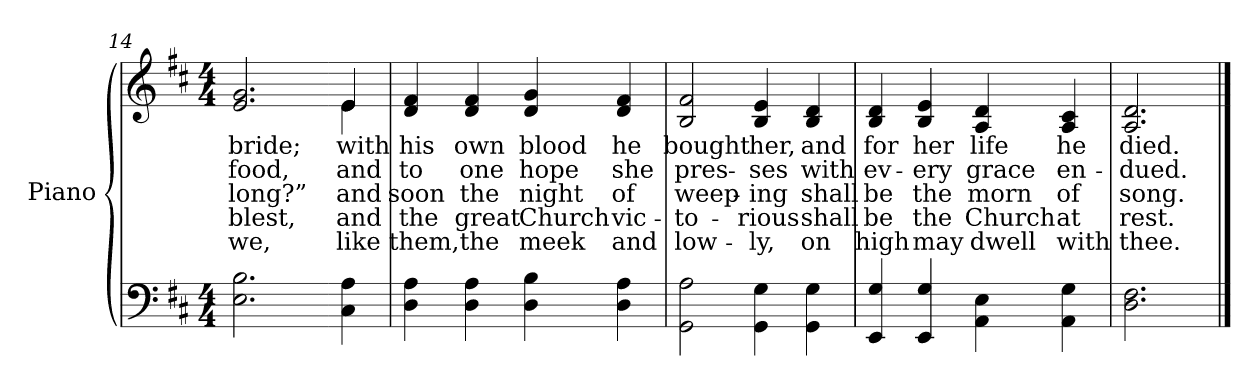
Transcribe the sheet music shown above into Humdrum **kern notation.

**kern	**kern	**text	**text	**text	**text	**text
*part2	*part1	*part1	*part1	*part1	*part1	*part1
*staff2	*staff1	*staff1	*staff1	*staff1	*staff1	*staff1
*I"Piano	*I"Piano	*	*	*	*	*
*I'Pno.	*I'Pno.	*	*	*	*	*
*clefF4	*clefG2	*	*	*	*	*
*k[f#c#]	*k[f#c#]	*	*	*	*	*
*D:	*D:	*	*	*	*	*
*M4/4	*M4/4	*	*	*	*	*
=14	=14	=14	=14	=14	=14	=14
!	!	!LO:LY:b:color=#000000	!LO:LY:b:color=#000000	!LO:LY:b:color=#000000	!LO:LY:b:color=#000000	!LO:LY:b:color=#000000
2.Ei\ 2.Bi	2.ei/ 2.gi	bride;	food,	long?”	blest,	we,
!!LO:LB:g=z
=15-	=15-	=15-	=15-	=15-	=15-	=15-
!	!	!LO:LY:b:color=#000000	!LO:LY:b:color=#000000	!LO:LY:b:color=#000000	!LO:LY:b:color=#000000	!LO:LY:b:color=#000000
*	*^	*	*	*	*	*
4C#i\ 4Ai	4ei/	4ei\	with	and	and	and	like
*	*v	*v	*	*	*	*	*
=16	=16	=16	=16	=16	=16	=16
*	*^	*	*	*	*	*
!	!	!	!LO:LY:b:color=#000000	!LO:LY:b:color=#000000	!LO:LY:b:color=#000000	!LO:LY:b:color=#000000	!LO:LY:b:color=#000000
*	*v	*v	*	*	*	*	*
4Di\ 4Ai	4di/ 4f#i	his	to	soon	the	them,
!	!	!LO:LY:b:color=#000000	!LO:LY:b:color=#000000	!LO:LY:b:color=#000000	!LO:LY:b:color=#000000	!LO:LY:b:color=#000000
4Di\ 4Ai	4di/ 4f#i	own	one	the	great	the
!	!	!LO:LY:b:color=#000000	!LO:LY:b:color=#000000	!LO:LY:b:color=#000000	!LO:LY:b:color=#000000	!LO:LY:b:color=#000000
4Di\ 4Bi	4di/ 4gi	blood	hope	night	Church	meek
!	!	!LO:LY:b:color=#000000	!LO:LY:b:color=#000000	!LO:LY:b:color=#000000	!LO:LY:b:color=#000000	!LO:LY:b:color=#000000
4Di\ 4Ai	4di/ 4f#i	he	she	of	vic-	-and
=17	=17	=17	=17	=17	=17	=17
!	!	!LO:LY:b:color=#000000	!LO:LY:b:color=#000000	!LO:LY:b:color=#000000	!LO:LY:b:color=#000000	!LO:LY:b:color=#000000
2GGi\ 2Ai	2Bi/ 2f#i	bought	pres-	weep-	-to-	-low-
!	!	!LO:LY:b:color=#000000	!LO:LY:b:color=#000000	!LO:LY:b:color=#000000	!LO:LY:b:color=#000000	!LO:LY:b:color=#000000
4GGi\ 4Gi	4Bi/ 4ei	her,	-ses	-ing	rious	ly,
!	!	!LO:LY:b:color=#000000	!LO:LY:b:color=#000000	!LO:LY:b:color=#000000	!LO:LY:b:color=#000000	!LO:LY:b:color=#000000
4GGi\ 4Gi	4Bi/ 4di	and	with	shall	shall	on
=18	=18	=18	=18	=18	=18	=18
!	!	!LO:LY:b:color=#000000	!LO:LY:b:color=#000000	!LO:LY:b:color=#000000	!LO:LY:b:color=#000000	!LO:LY:b:color=#000000
4EEi/ 4Gi	4Bi/ 4di	for	ev-	be	be	high
!	!	!LO:LY:b:color=#000000	!LO:LY:b:color=#000000	!LO:LY:b:color=#000000	!LO:LY:b:color=#000000	!LO:LY:b:color=#000000
4EEi/ 4Gi	4Bi/ 4ei	her	-ery	the	the	may
!	!	!LO:LY:b:color=#000000	!LO:LY:b:color=#000000	!LO:LY:b:color=#000000	!LO:LY:b:color=#000000	!LO:LY:b:color=#000000
4AAi\ 4Ei	4Ai/ 4di	life	grace	morn	Church	dwell
!	!	!LO:LY:b:color=#000000	!LO:LY:b:color=#000000	!LO:LY:b:color=#000000	!LO:LY:b:color=#000000	!LO:LY:b:color=#000000
4AAi\ 4Gi	4Ai/ 4c#i	he	en-	of	at	with
=19	=19	=19	=19	=19	=19	=19
!	!	!LO:LY:b:color=#000000	!LO:LY:b:color=#000000	!LO:LY:b:color=#000000	!LO:LY:b:color=#000000	!LO:LY:b:color=#000000
2.Di\ 2.F#i	2.Ai/ 2.di	died.	-dued.	song.	rest.	thee.
==	==	==	==	==	==	==
*-	*-	*-	*-	*-	*-	*-
